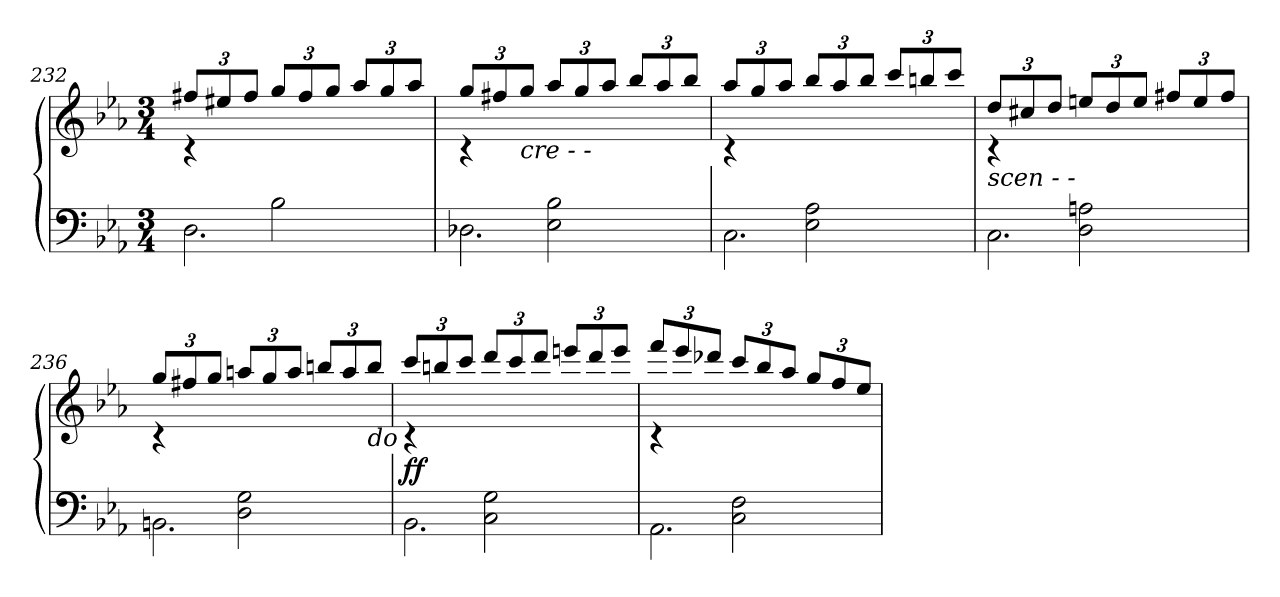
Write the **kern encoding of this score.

**kern	**kern	**dynam
*part1	*part1	*part1
*staff2	*staff1	*staff1/2
*clefF4	*clefG2	*
*k[b-e-a-]	*k[b-e-a-]	*
*E-:	*E-:	*
*M3/4	*M3/4	*
=232	=232	=232
*^	*	*
*	*	*Xbrackettup	*
*	*	*^	*
4ryy	2.D\	12ff#X/L	4rc	.
.	.	12ee#X/	.	.
.	.	12ff#/J	.	.
2B-\	.	12gg/L	2ryy	.
.	.	12ff#/	.	.
.	.	12gg/J	.	.
.	.	12aa-/L	.	.
.	.	12gg/	.	.
.	.	12aa-/J	.	.
=233	=233	=233	=233	=233
4ryy	2.D-X\	12gg/L	4rc	.
.	.	12ff#X/	.	.
!	!	!LO:TX:b:i:t=cre        -                -	!	!
.	.	12gg/J	.	.
2E-\ 2B-\	.	12aa-/L	2ryy	.
.	.	12gg/	.	.
.	.	12aa-/J	.	.
.	.	12bb-/L	.	.
.	.	12aa-/	.	.
.	.	12bb-/J	.	.
=234	=234	=234	=234	=234
4ryy	2.C\	12aa-/L	4rc	.
.	.	12gg/	.	.
.	.	12aa-/J	.	.
2E-\ 2A-\	.	12bb-/L	2ryy	.
.	.	12aa-/	.	.
.	.	12bb-/J	.	.
.	.	12ccc/L	.	.
.	.	12bbn/	.	.
.	.	12ccc/J	.	.
!!LO:LB:g=z	!!
=235	=235	=235	=235	=235
!	!	!LO:TX:b:i:t=scen        -                    -	!	!
4ryy	2.C\	12dd/L	4rc	.
.	.	12cc#X/	.	.
.	.	12dd/J	.	.
2D\ 2An\	.	12een/L	2ryy	.
.	.	12dd/	.	.
.	.	12ee/J	.	.
.	.	12ff#X/L	.	.
.	.	12ee/	.	.
.	.	12ff#/J	.	.
=236	=236	=236	=236	=236
4ryy	2.BBn\	12gg/L	4rc	.
.	.	12ff#X/	.	.
.	.	12gg/J	.	.
2D\ 2G\	.	12aan/L	2ryy	.
.	.	12gg/	.	.
.	.	12aa/J	.	.
.	.	12bbn/L	.	.
.	.	12aa/	.	.
!	!	!LO:TX:b:i:t=do	!	!
.	.	12bb/J	.	.
=237	=237	=237	=237	=237
!	!	!	!	!LO:DY:b
4ryy	2.BB-i\	12ccc/L	4rc	ff
.	.	12bbn/	.	.
.	.	12ccc/J	.	.
2C\ 2G\	.	12ddd/L	2ryy	.
.	.	12ccc/	.	.
.	.	12ddd/J	.	.
.	.	12eeen/L	.	.
.	.	12ddd/	.	.
.	.	12eee/J	.	.
!!LO:LB:g=z	!!
=238	=238	=238	=238	=238
4ryy	2.AA-\	12fff/L	4rc	.
.	.	12eee-/	.	.
.	.	12ddd-X/J	.	.
2C\ 2F\	.	12ccc/L	2ryy	.
.	.	12bb-/	.	.
.	.	12aa-/J	.	.
.	.	12gg/L	.	.
.	.	12ff/	.	.
.	.	12ee-/J	.	.
*v	*v	*	*	*
*	*v	*v	*
=	=	=
*-	*-	*-
